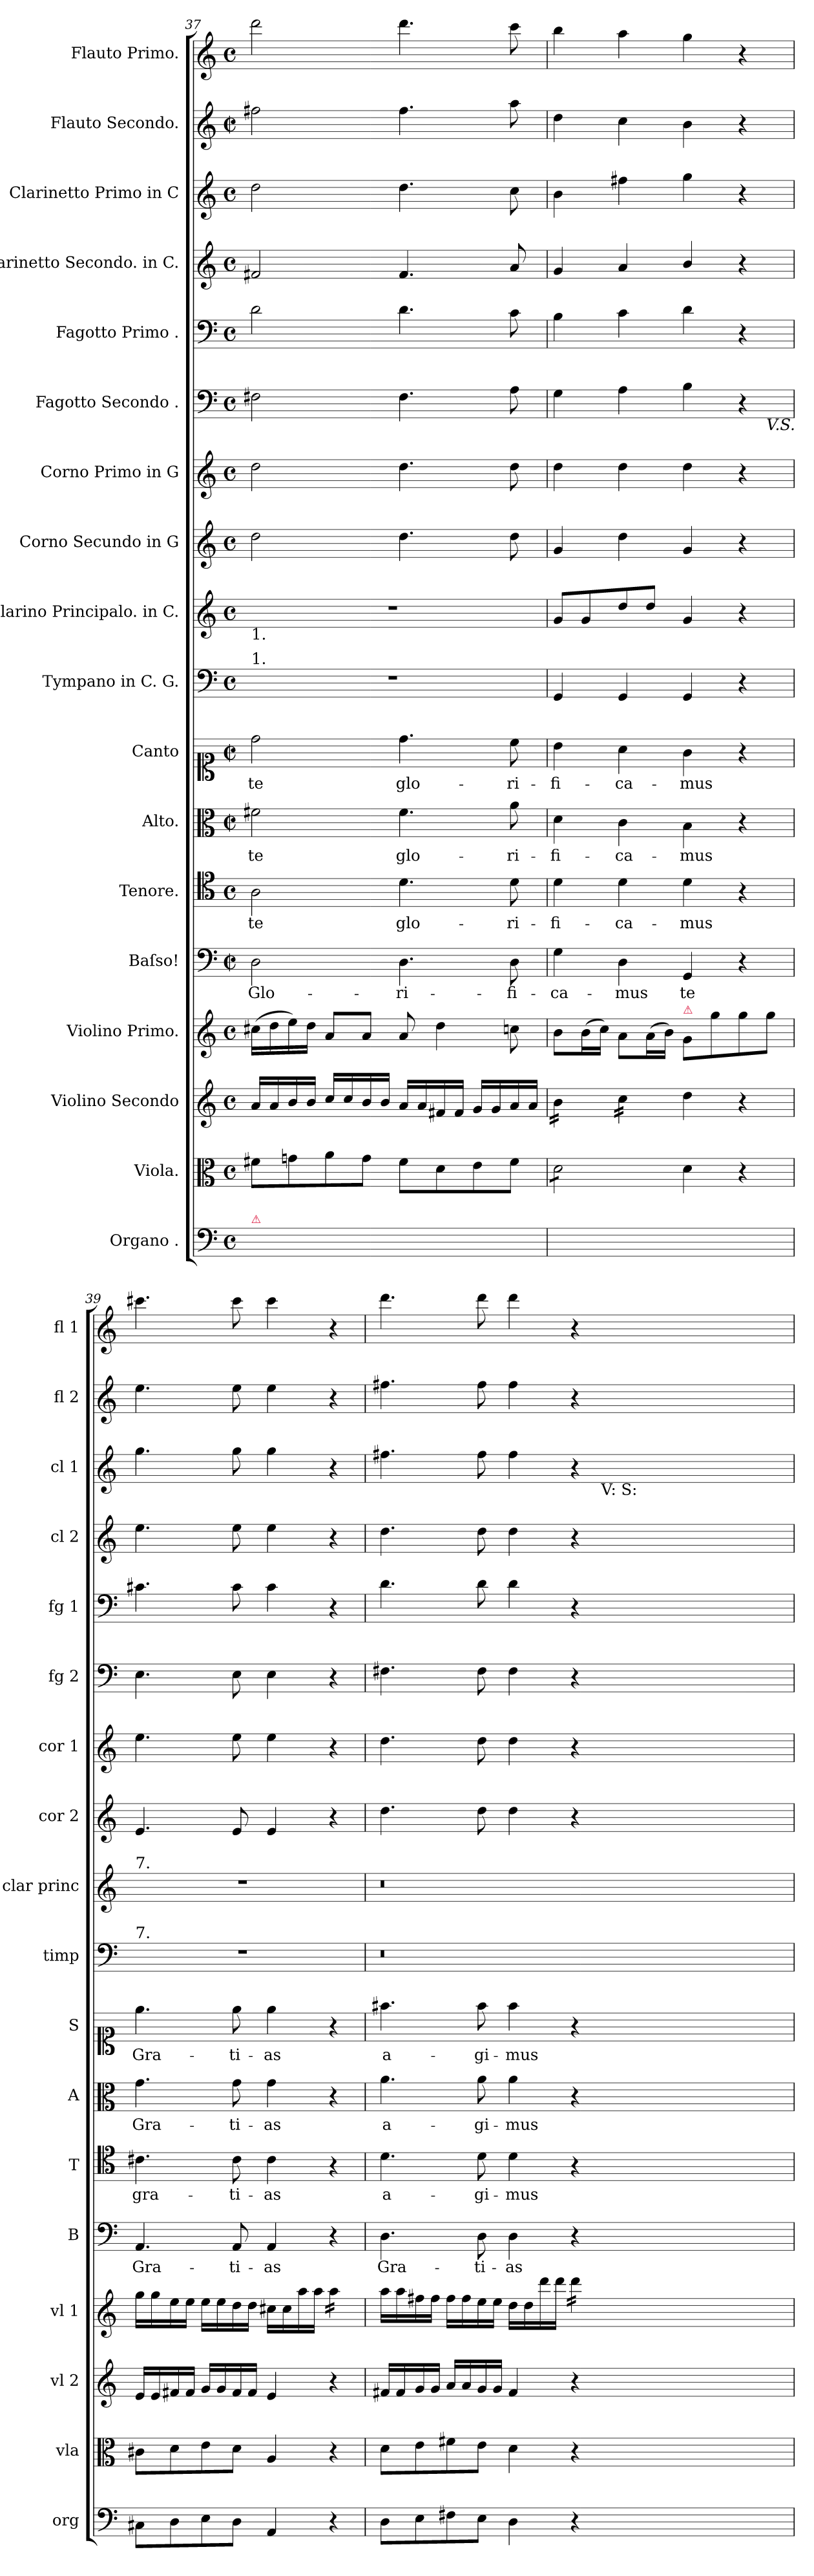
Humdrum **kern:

**kern	**kern	**kern	**kern	**kern	**text	**kern	**text	**kern	**text	**kern	**text	**kern	**kern	**kern	**kern	**kern	**kern	**kern	**kern	**kern	**kern
*part18	*part17	*part16	*part15	*part14	*part14	*part13	*part13	*part12	*part12	*part11	*part11	*part10	*part9	*part8	*part7	*part6	*part5	*part4	*part3	*part2	*part1
*staff18	*staff17	*staff16	*staff15	*staff14	*staff14	*staff13	*staff13	*staff12	*staff12	*staff11	*staff11	*staff10	*staff9	*staff8	*staff7	*staff6	*staff5	*staff4	*staff3	*staff2	*staff1
*I"Organo .	*I"Viola.	*I"Violino Secondo	*I"Violino Primo.	*I"Baſso!	*	*I"Tenore.	*	*I"Alto.	*	*I"Canto	*	*I"Tympano in C. G.	*I"Clarino Principalo. in C.	*I"Corno Secundo in G	*I"Corno Primo in G	*I"Fagotto Secondo .	*I"Fagotto Primo .	*I"Clarinetto Secondo. in C.	*I"Clarinetto Primo in C	*I"Flauto Secondo.	*I"Flauto Primo.
*I'org	*I'vla	*I'vl 2	*I'vl 1	*I'B	*	*I'T	*	*I'A	*	*I'S	*	*I'timp	*I'clar princ	*I'cor 2	*I'cor 1	*I'fg 2	*I'fg 1	*I'cl 2	*I'cl 1	*I'fl 2	*I'fl 1
*clefF4	*clefC3	*clefG2	*clefG2	*clefF4	*	*clefC4	*	*clefC3	*	*clefC1	*	*clefF4	*clefG2	*clefG2	*clefG2	*clefF4	*clefF4	*clefG2	*clefG2	*clefG2	*clefG2
*k[]	*k[]	*k[]	*k[]	*k[]	*	*k[]	*	*k[]	*	*k[]	*	*k[]	*k[]	*k[]	*k[]	*k[]	*k[]	*k[]	*k[]	*k[]	*k[]
*C:	*C:	*C:	*C:	*C:	*	*C:	*	*C:	*	*C:	*	*C:	*C:	*C:	*C:	*C:	*C:	*C:	*C:	*C:	*C:
*M4/4	*M4/4	*M4/4	*M4/4	*M4/4	*	*M4/4	*	*M4/4	*	*M4/4	*	*M4/4	*M4/4	*M4/4	*M4/4	*M4/4	*M4/4	*M4/4	*M4/4	*M4/4	*M4/4
*met(c)	*met(c)	*met(c)	*met(c)	*met(c|)	*	*met(c)	*	*met(c|)	*	*met(c|)	*	*met(c)	*met(c)	*met(c)	*met(c)	*met(c)	*met(c)	*met(c)	*met(c)	*met(c|)	*met(c)
=37	=37	=37	=37	=37	=37	=37	=37	=37	=37	=37	=37	=37	=37	=37	=37	=37	=37	=37	=37	=37	=37
!	!	!	!	!	!	!	!	!	!	!	!	!	!LO:TX:b:t=1.	!	!	!	!	!	!	!	!
!	!	!	!	!	!	!	!	!	!	!	!	!LO:TX:a:t=1.	!	!	!	!	!	!	!	!	!
!LO:TX:a:color=crimson:t=⚠	!	!	!	!	!	!	!	!	!	!	!	!	!	!	!	!	!	!	!	!	!
!	!	!	!	!	!	!	!LO:LY:i	!	!	!	!	!	!	!	!	!	!	!	!	!	!
8F#X\Lyy	8f#X\L	16a/LL	(16cc#X\LL	2D\	Glo-	2A\	te	2f#X\	te	2dd\	te	1r	1r	2dd\	2dd\	2F#X\	2d\	2f#X/	2dd\	2ff#X\	2ddd\
.	.	16a/	16dd\	.	.	.	.	.	.	.	.	.	.	.	.	.	.	.	.	.	.
8G\yy	8gn\	16b/	16ee\)	.	.	.	.	.	.	.	.	.	.	.	.	.	.	.	.	.	.
.	.	16b/JJ	16dd\JJ	.	.	.	.	.	.	.	.	.	.	.	.	.	.	.	.	.	.
8A\yy	8a\	16cc/LL	8a/L	.	.	.	.	.	.	.	.	.	.	.	.	.	.	.	.	.	.
.	.	16cc/	.	.	.	.	.	.	.	.	.	.	.	.	.	.	.	.	.	.	.
8G\Jyy	8g\J	16b/	8a/J	.	.	.	.	.	.	.	.	.	.	.	.	.	.	.	.	.	.
.	.	16b/JJ	.	.	.	.	.	.	.	.	.	.	.	.	.	.	.	.	.	.	.
!	!	!	!	!	!	!	!LO:LY:i	!	!	!	!	!	!	!	!	!	!	!	!	!	!
8F#\Lyy	8f#\L	16a/LL	8a/	4.D\	-ri-	4.d\	glo-	4.f#\	glo-	4.dd\	glo-	.	.	4.dd\	4.dd\	4.F#\	4.d\	4.f#/	4.dd\	4.ff#\	4.ddd\
.	.	16a/	.	.	.	.	.	.	.	.	.	.	.	.	.	.	.	.	.	.	.
8D\yy	8d\	16f#X/	4dd\	.	.	.	.	.	.	.	.	.	.	.	.	.	.	.	.	.	.
.	.	16f#/JJ	.	.	.	.	.	.	.	.	.	.	.	.	.	.	.	.	.	.	.
8E\yy	8e\	16g/LL	.	.	.	.	.	.	.	.	.	.	.	.	.	.	.	.	.	.	.
.	.	16g/	.	.	.	.	.	.	.	.	.	.	.	.	.	.	.	.	.	.	.
!	!	!	!	!	!	!	!LO:LY:i	!	!	!	!	!	!	!	!	!	!	!	!	!	!
8F#\Jyy	8f#\J	16a/	8ccn\	8D\	-fi-	8d\	-ri-	8a\	-ri-	8cc\	-ri-	.	.	8dd\	8dd\	8A\	8c\	8a/	8cc\	8aa\	8ccc\
.	.	16a/JJ	.	.	.	.	.	.	.	.	.	.	.	.	.	.	.	.	.	.	.
=38	=38	=38	=38	=38	=38	=38	=38	=38	=38	=38	=38	=38	=38	=38	=38	=38	=38	=38	=38	=38	=38
!	!	!	!	!	!	!	!LO:LY:i	!	!	!	!	!	!	!	!	!	!	!	!	!	!
*	*	*	*	*	*	*	*	*	*	*	*	*	*	*	*	*^	*	*	*	*	*
*	*tremolo	*	*	*	*	*	*	*	*	*	*	*	*	*	*	*	*	*	*	*	*	*
*	*	*tremolo	*	*	*	*	*	*	*	*	*	*	*	*	*	*	*	*	*	*	*	*
8G\Lyy	8d\L	16b\LL	8b\L	4G\	-ca-	4d\	-fi-	4d\	-fi-	4b\	-fi-	4GG/	8g/L	4g/	4dd\	4G\	2..ryy	4B\	4g/	4b\	4dd\	4bb\
.	.	16b\	.	.	.	.	.	.	.	.	.	.	.	.	.	.	.	.	.	.	.	.
8G\yy	8d\	16b\	(16b\L	.	.	.	.	.	.	.	.	.	8g/	.	.	.	.	.	.	.	.	.
.	.	16b\JJ	16cc\JJ)	.	.	.	.	.	.	.	.	.	.	.	.	.	.	.	.	.	.	.
!	!	!	!	!	!	!	!LO:LY:i	!	!	!	!	!	!	!	!	!	!	!	!	!	!	!
8D\yy	8d\	16cc\LL	8a\L	4D\	-mus	4d\	-ca-	4c\	-ca-	4a\	-ca-	4GG/	8dd/	4dd\	4dd\	4A\	.	4c\	4a/	4ff#X\	4cc\	4aa\
.	.	16cc\	.	.	.	.	.	.	.	.	.	.	.	.	.	.	.	.	.	.	.	.
8BB\Jyy	8d\J	16cc\	(16a\L	.	.	.	.	.	.	.	.	.	8dd/J	.	.	.	.	.	.	.	.	.
*	*Xtremolo	*	*	*	*	*	*	*	*	*	*	*	*	*	*	*	*	*	*	*	*	*
.	.	16cc\JJ	16b\JJ)	.	.	.	.	.	.	.	.	.	.	.	.	.	.	.	.	.	.	.
*	*	*Xtremolo	*	*	*	*	*	*	*	*	*	*	*	*	*	*	*	*	*	*	*	*
!	!	!	!LO:TX:a:color=crimson:t=⚠	!	!	!	!	!	!	!	!	!	!	!	!	!	!	!	!	!	!	!
!	!	!	!	!	!	!	!LO:LY:i	!	!	!	!	!	!	!	!	!	!	!	!	!	!	!
4GG/yy	4d\	4dd\	8g/L	4GG/	te	4d\	-mus	4B\	-mus	4g\	-mus	4GG/	4g/	4g/	4dd\	4B\	.	4d\	4b/	4gg\	4b\	4gg\
.	.	.	8gg\	.	.	.	.	.	.	.	.	.	.	.	.	.	.	.	.	.	.	.
4ryy	4r	4r	8gg\	4r	.	4r	.	4r	.	4r	.	4r	4r	4r	4r	4r	.	4r	4r	4r	4r	4r
!	!	!	!	!	!	!	!	!	!	!	!	!	!	!	!	!	!LO:TX:b:i:t=V.S.	!	!	!	!	!
.	.	.	8gg\J	.	.	.	.	.	.	.	.	.	.	.	.	.	8ryy	.	.	.	.	.
=39	=39	=39	=39	=39	=39	=39	=39	=39	=39	=39	=39	=39	=39	=39	=39	=39	=39	=39	=39	=39	=39	=39
!	!	!	!	!	!	!	!	!	!	!	!	!	!LO:TX:a:t=7.	!	!	!	!	!	!	!	!	!
!	!	!	!	!	!	!	!	!	!	!	!	!LO:TX:a:t=7.	!	!	!	!	!	!	!	!	!	!
*	*	*	*	*	*	*	*	*	*	*	*	*	*	*	*	*v	*v	*	*	*	*	*
8C#X\L	8c#X\L	16e/LL	16gg\LL	4.AA/	Gra-	4.c#X\	gra-	4.g\	Gra-	4.ee\	Gra-	1r	1r	4.e/	4.ee\	4.E\	4.c#X\	4.ee\	4.gg\	4.ee\	4.ccc#X\
.	.	16e/	16gg\	.	.	.	.	.	.	.	.	.	.	.	.	.	.	.	.	.	.
8D\	8d\	16f#X/	16ee\	.	.	.	.	.	.	.	.	.	.	.	.	.	.	.	.	.	.
.	.	16f#/JJ	16ee\JJ	.	.	.	.	.	.	.	.	.	.	.	.	.	.	.	.	.	.
8E\	8e\	16g/LL	16ee\LL	.	.	.	.	.	.	.	.	.	.	.	.	.	.	.	.	.	.
.	.	16g/	16ee\	.	.	.	.	.	.	.	.	.	.	.	.	.	.	.	.	.	.
8D\J	8d\J	16f#/	16dd\	8AA/	-ti-	8c#\	-ti-	8g\	-ti-	8ee\	-ti-	.	.	8e/	8ee\	8E\	8c#\	8ee\	8gg\	8ee\	8ccc#\
.	.	16f#/JJ	16dd\JJ	.	.	.	.	.	.	.	.	.	.	.	.	.	.	.	.	.	.
4AA/	4A/	4e/	16cc#X\LL	4AA/	-as	4c#\	-as	4g\	-as	4ee\	-as	.	.	4e/	4ee\	4E\	4c#\	4ee\	4gg\	4ee\	4ccc#\
.	.	.	16cc#\	.	.	.	.	.	.	.	.	.	.	.	.	.	.	.	.	.	.
.	.	.	16aa\	.	.	.	.	.	.	.	.	.	.	.	.	.	.	.	.	.	.
.	.	.	16aa\JJ	.	.	.	.	.	.	.	.	.	.	.	.	.	.	.	.	.	.
*	*	*	*tremolo	*	*	*	*	*	*	*	*	*	*	*	*	*	*	*	*	*	*
4r	4r	4r	16aa\LL	4r	.	4r	.	4r	.	4r	.	.	.	4r	4r	4r	4r	4r	4r	4r	4r
.	.	.	16aa\	.	.	.	.	.	.	.	.	.	.	.	.	.	.	.	.	.	.
.	.	.	16aa\	.	.	.	.	.	.	.	.	.	.	.	.	.	.	.	.	.	.
.	.	.	16aa\JJ	.	.	.	.	.	.	.	.	.	.	.	.	.	.	.	.	.	.
*	*	*	*Xtremolo	*	*	*	*	*	*	*	*	*	*	*	*	*	*	*	*	*	*
=40	=40	=40	=40	=40	=40	=40	=40	=40	=40	=40	=40	=40	=40	=40	=40	=40	=40	=40	=40	=40	=40
!	!	!	!	!	!LO:LY:i	!	!	!	!	!	!	!	!	!	!	!	!	!	!	!	!
*	*	*	*	*	*	*	*	*	*	*	*	*	*	*	*	*	*	*	*^	*	*
8D\L	8d\L	16f#X/LL	16aa\LL	4.D\	Gra-	4.d\	a-	4.a\	a-	4.ff#X\	a-	0.r	0.r	4.dd\	4.dd\	4.F#X\	4.d\	4.dd\	4.ff#X\	2...ryy	4.ff#X\	4.ddd\
.	.	16f#/	16aa\	.	.	.	.	.	.	.	.	.	.	.	.	.	.	.	.	.	.	.
8E\	8e\	16g/	16ff#X\	.	.	.	.	.	.	.	.	.	.	.	.	.	.	.	.	.	.	.
.	.	16g/JJ	16ff#\JJ	.	.	.	.	.	.	.	.	.	.	.	.	.	.	.	.	.	.	.
8F#X\	8f#X\	16a/LL	16ff#\LL	.	.	.	.	.	.	.	.	.	.	.	.	.	.	.	.	.	.	.
.	.	16a/	16ff#\	.	.	.	.	.	.	.	.	.	.	.	.	.	.	.	.	.	.	.
!	!	!	!	!	!LO:LY:i	!	!	!	!	!	!	!	!	!	!	!	!	!	!	!	!	!
8E\J	8e\J	16g/	16ee\	8D\	-ti-	8d\	-gi-	8a\	-gi-	8ff#\	-gi-	.	.	8dd\	8dd\	8F#\	8d\	8dd\	8ff#\	.	8ff#\	8ddd\
.	.	16g/JJ	16ee\JJ	.	.	.	.	.	.	.	.	.	.	.	.	.	.	.	.	.	.	.
!	!	!	!	!	!LO:LY:i	!	!	!	!	!	!	!	!	!	!	!	!	!	!	!	!	!
4D\	4d\	4f#/	16dd\LL	4D\	-as	4d\	-mus	4a\	-mus	4ff#\	-mus	.	.	4dd\	4dd\	4F#\	4d\	4dd\	4ff#\	.	4ff#\	4ddd\
.	.	.	16dd\	.	.	.	.	.	.	.	.	.	.	.	.	.	.	.	.	.	.	.
.	.	.	16ddd\	.	.	.	.	.	.	.	.	.	.	.	.	.	.	.	.	.	.	.
.	.	.	16ddd\JJ	.	.	.	.	.	.	.	.	.	.	.	.	.	.	.	.	.	.	.
!	!	!	!LO:TX:a:t=....	!	!	!	!	!	!	!	!	!	!	!	!	!	!	!	!	!	!	!
*	*	*	*tremolo	*	*	*	*	*	*	*	*	*	*	*	*	*	*	*	*	*	*	*
4r	4r	4r	16ddd\LL	4r	.	4r	.	4r	.	4r	.	.	.	4r	4r	4r	4r	4r	4r	.	4r	4r
.	.	.	16ddd\	.	.	.	.	.	.	.	.	.	.	.	.	.	.	.	.	.	.	.
.	.	.	16ddd\	.	.	.	.	.	.	.	.	.	.	.	.	.	.	.	.	.	.	.
!	!	!	!	!	!	!	!	!	!	!	!	!	!	!	!	!	!	!	!	!LO:TX:b:t=V&colon; S&colon;	!	!
.	.	.	16ddd\JJ	.	.	.	.	.	.	.	.	.	.	.	.	.	.	.	.	1ryy	.	.
*	*	*	*Xtremolo	*	*	*	*	*	*	*	*	*	*	*	*	*	*	*	*	*	*	*
0ryy	0ryy	0ryy	0ryy	0ryy	.	0ryy	.	0ryy	.	0ryy	.	.	.	0ryy	0ryy	0ryy	0ryy	0ryy	0ryy	.	0ryy	0ryy
.	.	.	.	.	.	.	.	.	.	.	.	.	.	.	.	.	.	.	.	1ryy	.	.
.	.	.	.	.	.	.	.	.	.	.	.	.	.	.	.	.	.	.	.	16ryy	.	.
*	*	*	*	*	*	*	*	*	*	*	*	*	*	*	*	*	*	*	*v	*v	*	*
=	=	=	=	=	=	=	=	=	=	=	=	=	=	=	=	=	=	=	=	=	=
*-	*-	*-	*-	*-	*-	*-	*-	*-	*-	*-	*-	*-	*-	*-	*-	*-	*-	*-	*-	*-	*-
